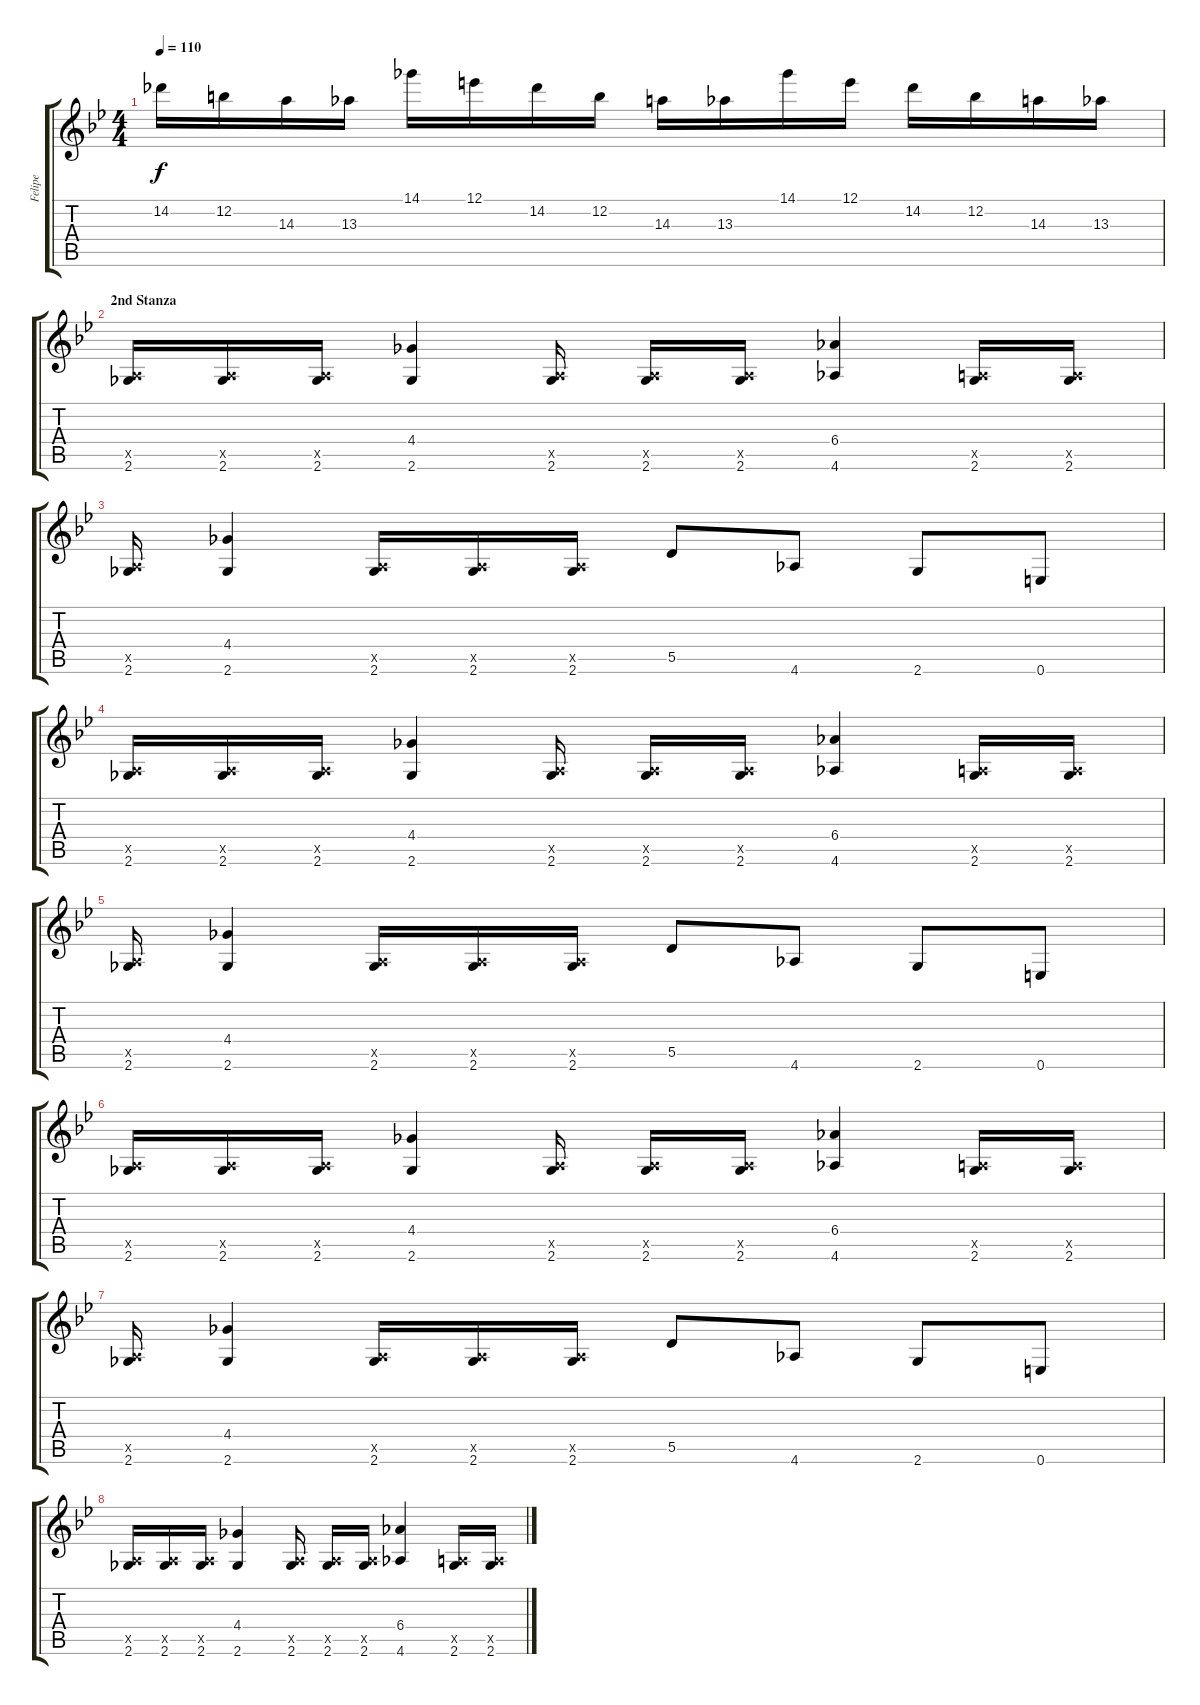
\track ("Felipe" "Felipe") {instrument overdrivenguitar}
\staff {score tabs}
\tuning (E4 B3 G3 D3 A2 E2) {hide}
\ts (4 4)
\tempo 110
\clef g2
\ks bb
14.2.16{dy f} 12.2.16 14.3.16 13.3.16 14.1.16 12.1.16 14.2.16 12.2.16 14.3.16 13.3.16 14.1.16 12.1.16 14.2.16 12.2.16 14.3.16 13.3.16 |
\section ("" "2nd Stanza")
(0.5{x} 2.6).16 (0.5{x} 2.6).16 (0.5{x} 2.6).16 (4.4 2.6).4 (0.5{x} 2.6).16 (0.5{x} 2.6).16 (0.5{x} 2.6).16 (6.4 4.6).4 (0.5{x} 2.6).16 (0.5{x} 2.6).16 |
(0.5{x} 2.6).16 (4.4 2.6).4 (0.5{x} 2.6).16 (0.5{x} 2.6).16 (0.5{x} 2.6).16 5.5.8 4.6.8 2.6.8 0.6.8 |
(0.5{x} 2.6).16 (0.5{x} 2.6).16 (0.5{x} 2.6).16 (4.4 2.6).4 (0.5{x} 2.6).16 (0.5{x} 2.6).16 (0.5{x} 2.6).16 (6.4 4.6).4 (0.5{x} 2.6).16 (0.5{x} 2.6).16 |
(0.5{x} 2.6).16 (4.4 2.6).4 (0.5{x} 2.6).16 (0.5{x} 2.6).16 (0.5{x} 2.6).16 5.5.8 4.6.8 2.6.8 0.6.8 |
(0.5{x} 2.6).16 (0.5{x} 2.6).16 (0.5{x} 2.6).16 (4.4 2.6).4 (0.5{x} 2.6).16 (0.5{x} 2.6).16 (0.5{x} 2.6).16 (6.4 4.6).4 (0.5{x} 2.6).16 (0.5{x} 2.6).16 |
(0.5{x} 2.6).16 (4.4 2.6).4 (0.5{x} 2.6).16 (0.5{x} 2.6).16 (0.5{x} 2.6).16 5.5.8 4.6.8 2.6.8 0.6.8 |
(0.5{x} 2.6).16 (0.5{x} 2.6).16 (0.5{x} 2.6).16 (4.4 2.6).4 (0.5{x} 2.6).16 (0.5{x} 2.6).16 (0.5{x} 2.6).16 (6.4 4.6).4 (0.5{x} 2.6).16 (0.5{x} 2.6).16
